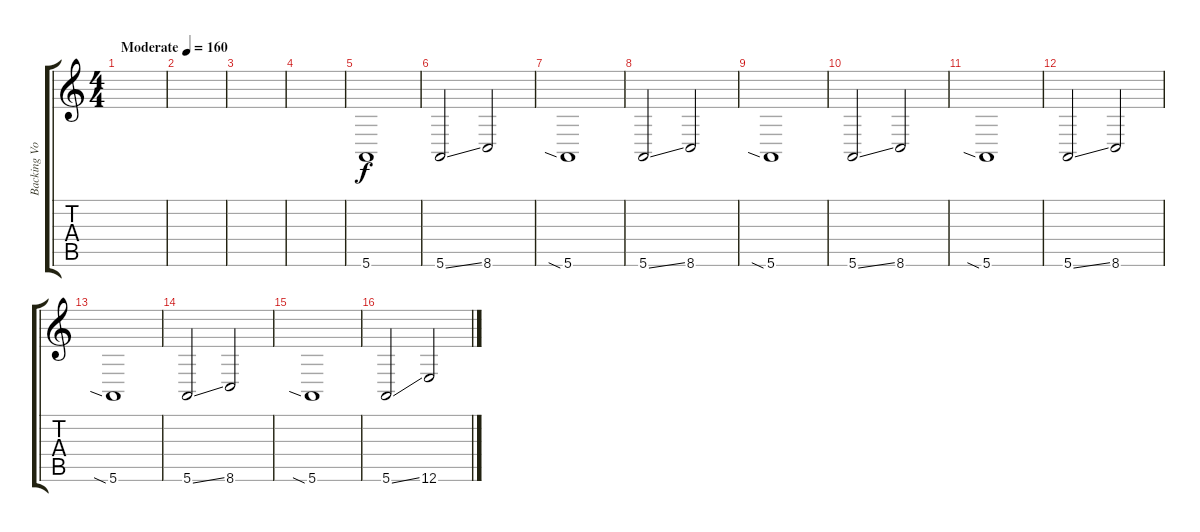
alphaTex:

\track ("Backing Vocals" "Backing Vo") {instrument lead6voice}
\staff {score tabs}
\tuning (E4 B3 G3 D3 A2 E2) {hide}
\ts (4 4)
\tempo (160 "Moderate")
\clef g2
\ks c
|
|
|
|
5.6.1 |
5.6{ss}.2 8.6.2 |
5.6{sia}.1 |
5.6{ss}.2 8.6.2 |
5.6{sia}.1 |
5.6{ss}.2 8.6.2 |
5.6{sia}.1 |
5.6{ss}.2 8.6.2 |
5.6{sia}.1 |
5.6{ss}.2 8.6.2 |
5.6{sia}.1 |
5.6{ss}.2 12.6.2
